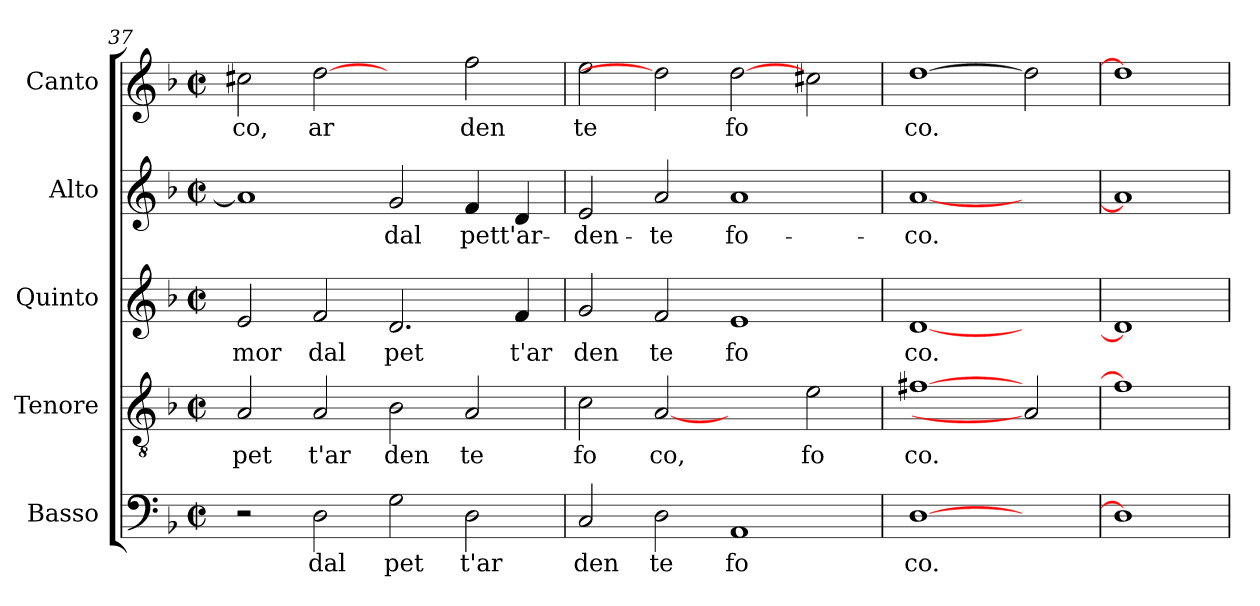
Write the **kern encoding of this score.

**kern	**text	**kern	**text	**kern	**text	**kern	**text	**kern	**text
*part5	*part5	*part4	*part4	*part3	*part3	*part2	*part2	*part1	*part1
*staff5	*staff5	*staff4	*staff4	*staff3	*staff3	*staff2	*staff2	*staff1	*staff1
*I"Basso	*	*I"Tenore	*	*I"Quinto	*	*I"Alto	*	*I"Canto	*
*clefF4	*	*clefGv2	*	*clefG2	*	*clefG2	*	*clefG2	*
*k[b-]	*	*k[b-]	*	*k[b-]	*	*k[b-]	*	*k[b-]	*
*F:	*	*F:	*	*F:	*	*F:	*	*F:	*
*M2/2	*	*M2/2	*	*M2/2	*	*M2/2	*	*M2/2	*
*met(c|)	*	*met(c|)	*	*met(c|)	*	*met(c|)	*	*met(c|)	*
=37	=37	=37	=37	=37	=37	=37	=37	=37	=37
!	!	!	!LO:LY:b:cj	!	!LO:LY:b:cj	!	!	!	!LO:LY:b:cj
2r	.	2A/	pet	2e/	mor	1a]	.	2cc#X\	co,
!	!LO:LY:b:cj	!	!LO:LY:b:cj	!	!LO:LY:b:cj	!	!	!	!LO:LY:b:cj
2D\	dal	2A/	t'ar	2f/	dal	.	.	[2dd	ar
!	!LO:LY:b:cj	!	!LO:LY:b:cj	!	!LO:LY:b:cj	!	!LO:LY:b:cj	!	!
2G\	pet	2B-\	den	2.d/	pet	2g/	dal	2ryy	.
!	!LO:LY:b:cj	!	!LO:LY:b:cj	!	!	!	!LO:LY:b	!	!LO:LY:b:cj
2D\	t'ar	2A/	te	.	.	4f/	pett'ar-	2ff\	den
!	!	!	!	!	!LO:LY:b:cj	!	!	!	!
.	.	.	.	4f/	t'ar	4d/	.	.	.
=38	=38	=38	=38	=38	=38	=38	=38	=38	=38
!	!LO:LY:b:cj	!	!LO:LY:b:cj	!	!LO:LY:b:cj	!	!LO:LY:b:cj	!	!LO:LY:b:cj
2C/	den	2c\	fo	2g/	den	2e/	-den-	2ee\	te
!	!LO:LY:b:cj	!	!LO:LY:b:cj	!	!LO:LY:b:cj	!	!LO:LY:b:cj	!	!
2D\	te	[2A	co,	2f/	te	2a/	-te	2dd]	.
!	!LO:LY:b:cj	!	!	!	!LO:LY:b:cj	!	!LO:LY:b:cj	!	!LO:LY:b:cj
1AA	fo	2ryy	.	1e	fo	1a	fo-	[2dd	fo
!	!	!	!LO:LY:b:cj	!	!	!	!	!	!
.	.	2e\	fo	.	.	.	.	2cc#\	.
=39	=39	=39	=39	=39	=39	=39	=39	=39	=39
!	!LO:LY:b:cj	!	!LO:LY:b:cj	!	!LO:LY:b:cj	!	!LO:LY:b:cj	!	!LO:LY:b:cj
[1D	co.	[1f#X	co.	[1d	co.	[1a	-co.	[1dd	co.
2ryy	.	2A]	.	2ryy	.	2ryy	.	2dd]	.
=40	=40!	=40	=40!	=40	=40!	=40	=40!	=40!	=40!
1D]	.	1f#]	.	1d]	.	1a]	.	1dd]	.
=	=	=	=	=	=	=	=	=	=
*-	*-	*-	*-	*-	*-	*-	*-	*-	*-
